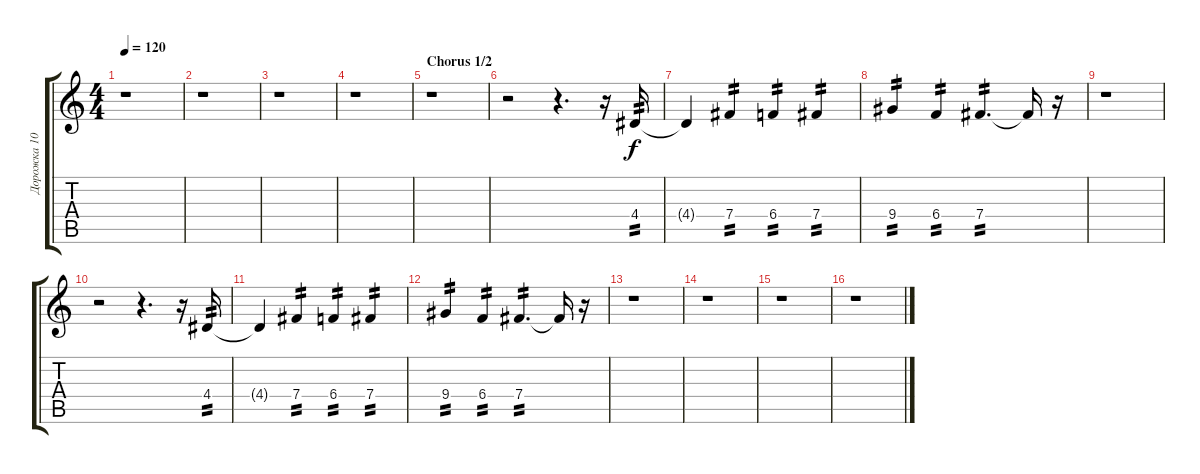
\track ("Дорожка 10" "Дорожка 10") {instrument overdrivenguitar}
\staff {score tabs}
\tuning (Db4 Ab3 E3 B2 Gb2 B1) {hide}
\ts (4 4)
\tempo 120
\clef g2
\ks c
r.1{dy f} |
r.1 |
r.1 |
r.1 |
\section ("" "Chorus 1/2")
r.1 |
r.2 r.4{d} r.16 4.4.16{tp 2} |
4.4{t}.4 7.4.4{tp 2} 6.4.4{tp 2} 7.4.4{tp 2} |
9.4.4{tp 2} 6.4.4{tp 2} 7.4.4{d tp 2} 7.4{t}.16 r.16 |
r.1 |
r.2 r.4{d} r.16 4.4.16{tp 2} |
4.4{t}.4 7.4.4{tp 2} 6.4.4{tp 2} 7.4.4{tp 2} |
9.4.4{tp 2} 6.4.4{tp 2} 7.4.4{d tp 2} 7.4{t}.16 r.16 |
r.1 |
r.1 |
r.1 |
r.1
